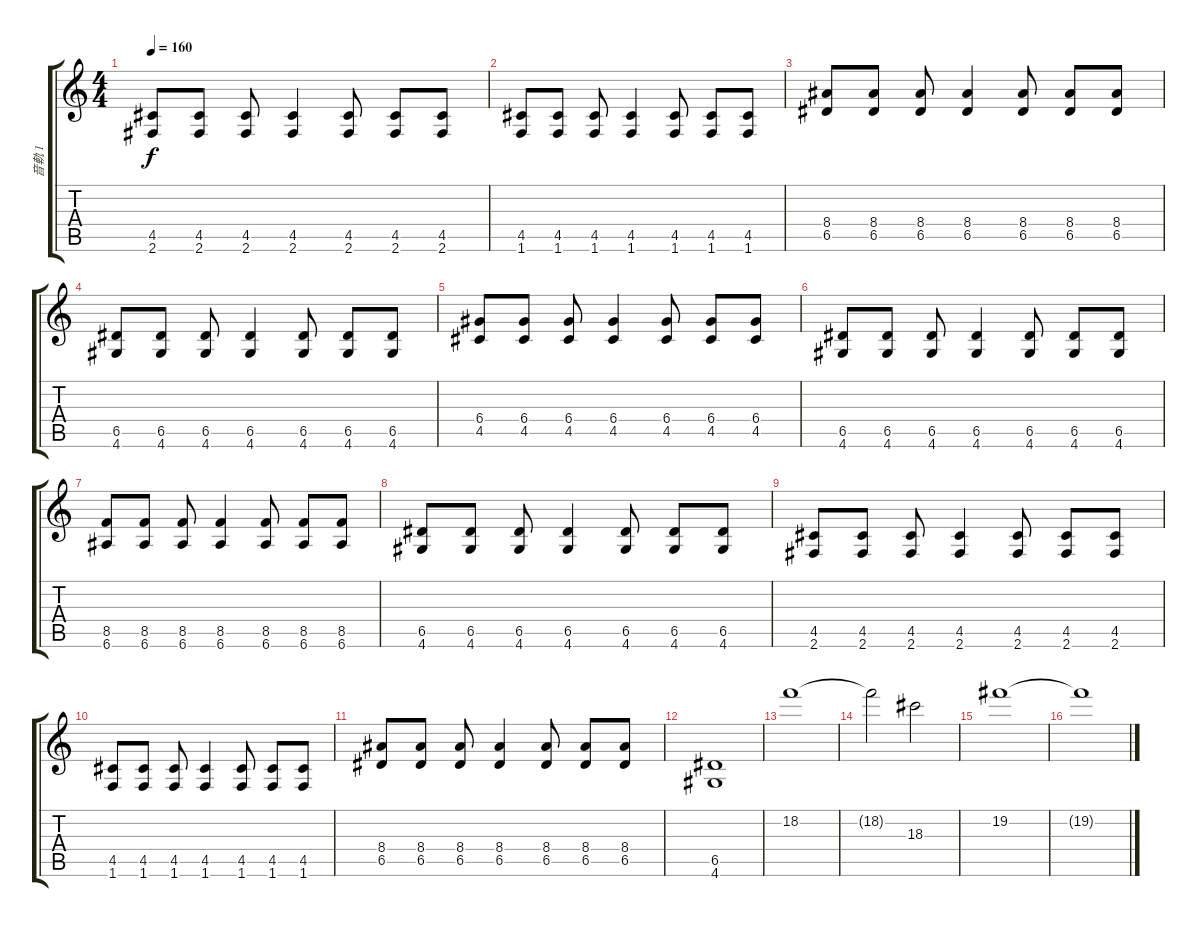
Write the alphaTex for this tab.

\track ("音軌 1" "音軌 1") {instrument overdrivenguitar}
\staff {score tabs}
\tuning (E4 B3 G3 D3 A2 E2) {hide}
\ts (4 4)
\tempo 160
\clef g2
\ks c
(4.5 2.6).8{dy f} (4.5 2.6).8 (4.5 2.6).8 (4.5 2.6).4 (4.5 2.6).8 (4.5 2.6).8 (4.5 2.6).8 |
(4.5 1.6).8 (4.5 1.6).8 (4.5 1.6).8 (4.5 1.6).4 (4.5 1.6).8 (4.5 1.6).8 (4.5 1.6).8 |
(8.4 6.5).8 (8.4 6.5).8 (8.4 6.5).8 (8.4 6.5).4 (8.4 6.5).8 (8.4 6.5).8 (8.4 6.5).8 |
(6.5 4.6).8 (6.5 4.6).8 (6.5 4.6).8 (6.5 4.6).4 (6.5 4.6).8 (6.5 4.6).8 (6.5 4.6).8 |
(6.4 4.5).8 (6.4 4.5).8 (6.4 4.5).8 (6.4 4.5).4 (6.4 4.5).8 (6.4 4.5).8 (6.4 4.5).8 |
(6.5 4.6).8 (6.5 4.6).8 (6.5 4.6).8 (6.5 4.6).4 (6.5 4.6).8 (6.5 4.6).8 (6.5 4.6).8 |
(8.5 6.6).8 (8.5 6.6).8 (8.5 6.6).8 (8.5 6.6).4 (8.5 6.6).8 (8.5 6.6).8 (8.5 6.6).8 |
(6.5 4.6).8 (6.5 4.6).8 (6.5 4.6).8 (6.5 4.6).4 (6.5 4.6).8 (6.5 4.6).8 (6.5 4.6).8 |
(4.5 2.6).8 (4.5 2.6).8 (4.5 2.6).8 (4.5 2.6).4 (4.5 2.6).8 (4.5 2.6).8 (4.5 2.6).8 |
(4.5 1.6).8 (4.5 1.6).8 (4.5 1.6).8 (4.5 1.6).4 (4.5 1.6).8 (4.5 1.6).8 (4.5 1.6).8 |
(8.4 6.5).8 (8.4 6.5).8 (8.4 6.5).8 (8.4 6.5).4 (8.4 6.5).8 (8.4 6.5).8 (8.4 6.5).8 |
(6.5 4.6).1 |
18.2.1 |
18.2{t}.2 18.3.2 |
19.2.1 |
19.2{t}.1
